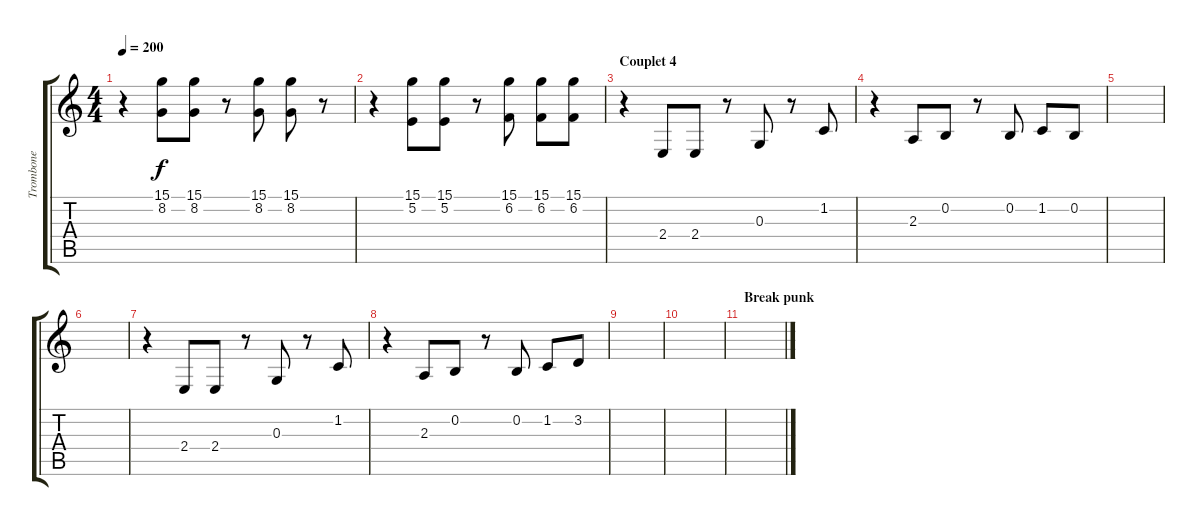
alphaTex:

\track ("Trombone" "Trombone") {instrument trombone}
\staff {score tabs}
\tuning (E4 B3 G3 D3 A2 E2) {hide}
\ts (4 4)
\tempo 200
\clef g2
\ks c
r.4{dy f} (15.1 8.2).8 (15.1 8.2).8 r.8 (15.1 8.2).8 (15.1 8.2).8 r.8 |
r.4 (15.1 5.2).8 (15.1 5.2).8 r.8 (15.1 6.2).8 (15.1 6.2).8 (15.1 6.2).8 |
\section ("" "Couplet 4")
r.4 2.4.8 2.4.8 r.8 0.3.8 r.8 1.2.8 |
r.4 2.3.8 0.2.8 r.8 0.2.8 1.2.8 0.2.8 |
|
|
r.4 2.4.8 2.4.8 r.8 0.3.8 r.8 1.2.8 |
r.4 2.3.8 0.2.8 r.8 0.2.8 1.2.8 3.2.8 |
|
|
\section ("" "Break punk")
